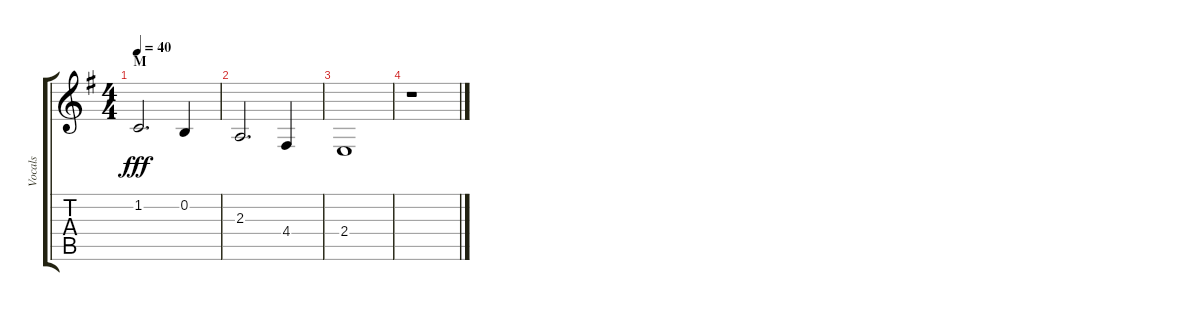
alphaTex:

\track ("Vocals" "Vocals") {instrument voiceoohs}
\staff {score tabs}
\tuning (E4 B3 G3 D3 A2 E2) {hide}
\ts (4 4)
\section ("" "M")
\tempo 40
\clef g2
\ks g
1.2.2{d dy fff} 0.2.4 |
2.3.2{d} 4.4.4 |
2.4.1 |
r.1
